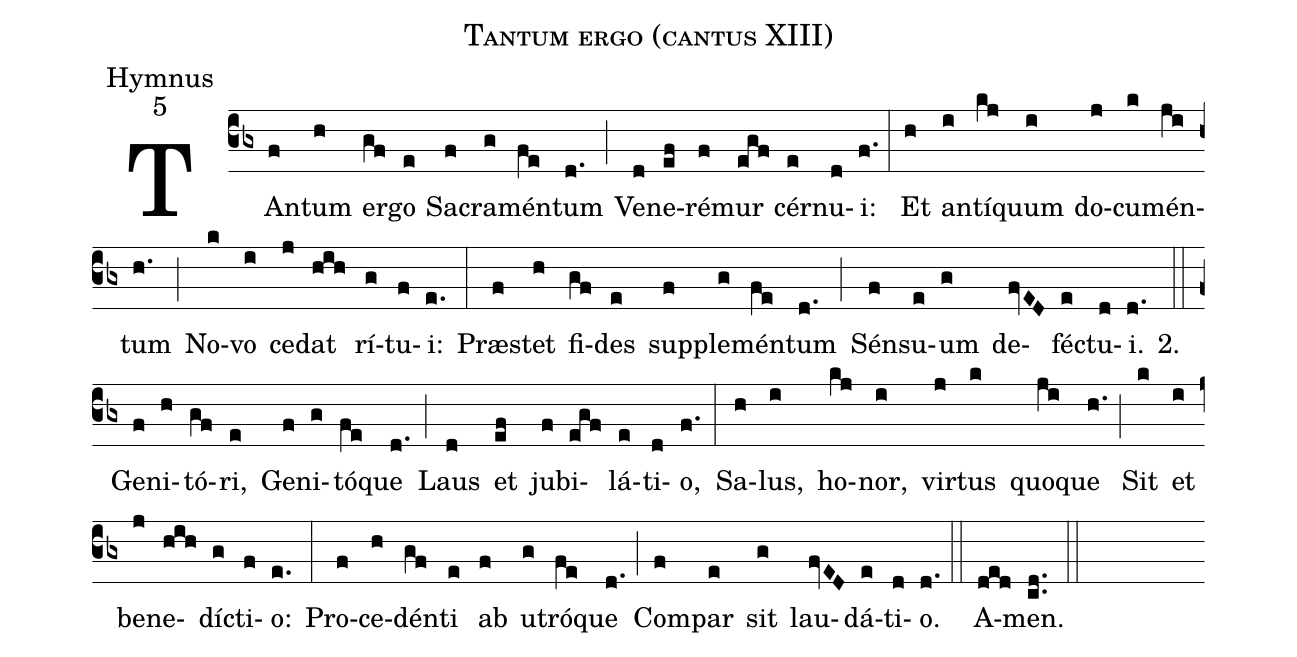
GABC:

name:Tantum ergo (cantus XIII);
office-part:Hymnus;
mode:5;
%%
(cb3) TAn(f)tum(h) er(gf)go(e) Sa(f)cra(g)mén(fe)tum(d.) (;)
Ve(d)ne(ef)ré(f)mur(egf) cér(e)nu(d)i:(f.) (:)
Et(h) an(i)tí(kj)quum(i) do(j)cu(k)mén(ji)tum(h.) (;)
No(k)vo(i) ce(j)dat(hih) rí(g)tu(f)i:(e.) (:)
Præ(f)stet(h) fi(gf)des(e) sup(f)ple(g)mén(fe)tum(d.) (;)
Sén(f)su(e)um(g) de(fvED)fé(e)ctu(d)i.(d.)
2.(::)

Ge(f)ni(h)tó(gf)ri,(e) Ge(f)ni(g)tó(fe)que(d.) (;)
Laus(d) et(ef) ju(f)bi(egf)lá(e)ti(d)o,(f.) (:)
Sa(h)lus,(i) ho(kj)nor,(i) vir(j)tus(k) quo(ji)que(h.) (;)
Sit(k) et(i) be(j)ne(hih)dí(g)cti(f)o:(e.) (:)
Pro(f)ce(h)dén(gf)ti(e) ab(f) u(g)tró(fe)que(d.) (;)
Com(f)par(e) sit(g) lau(fvED)dá(e)ti(d)o.(d.) (::)
A(ded)men.(c.d.::)
